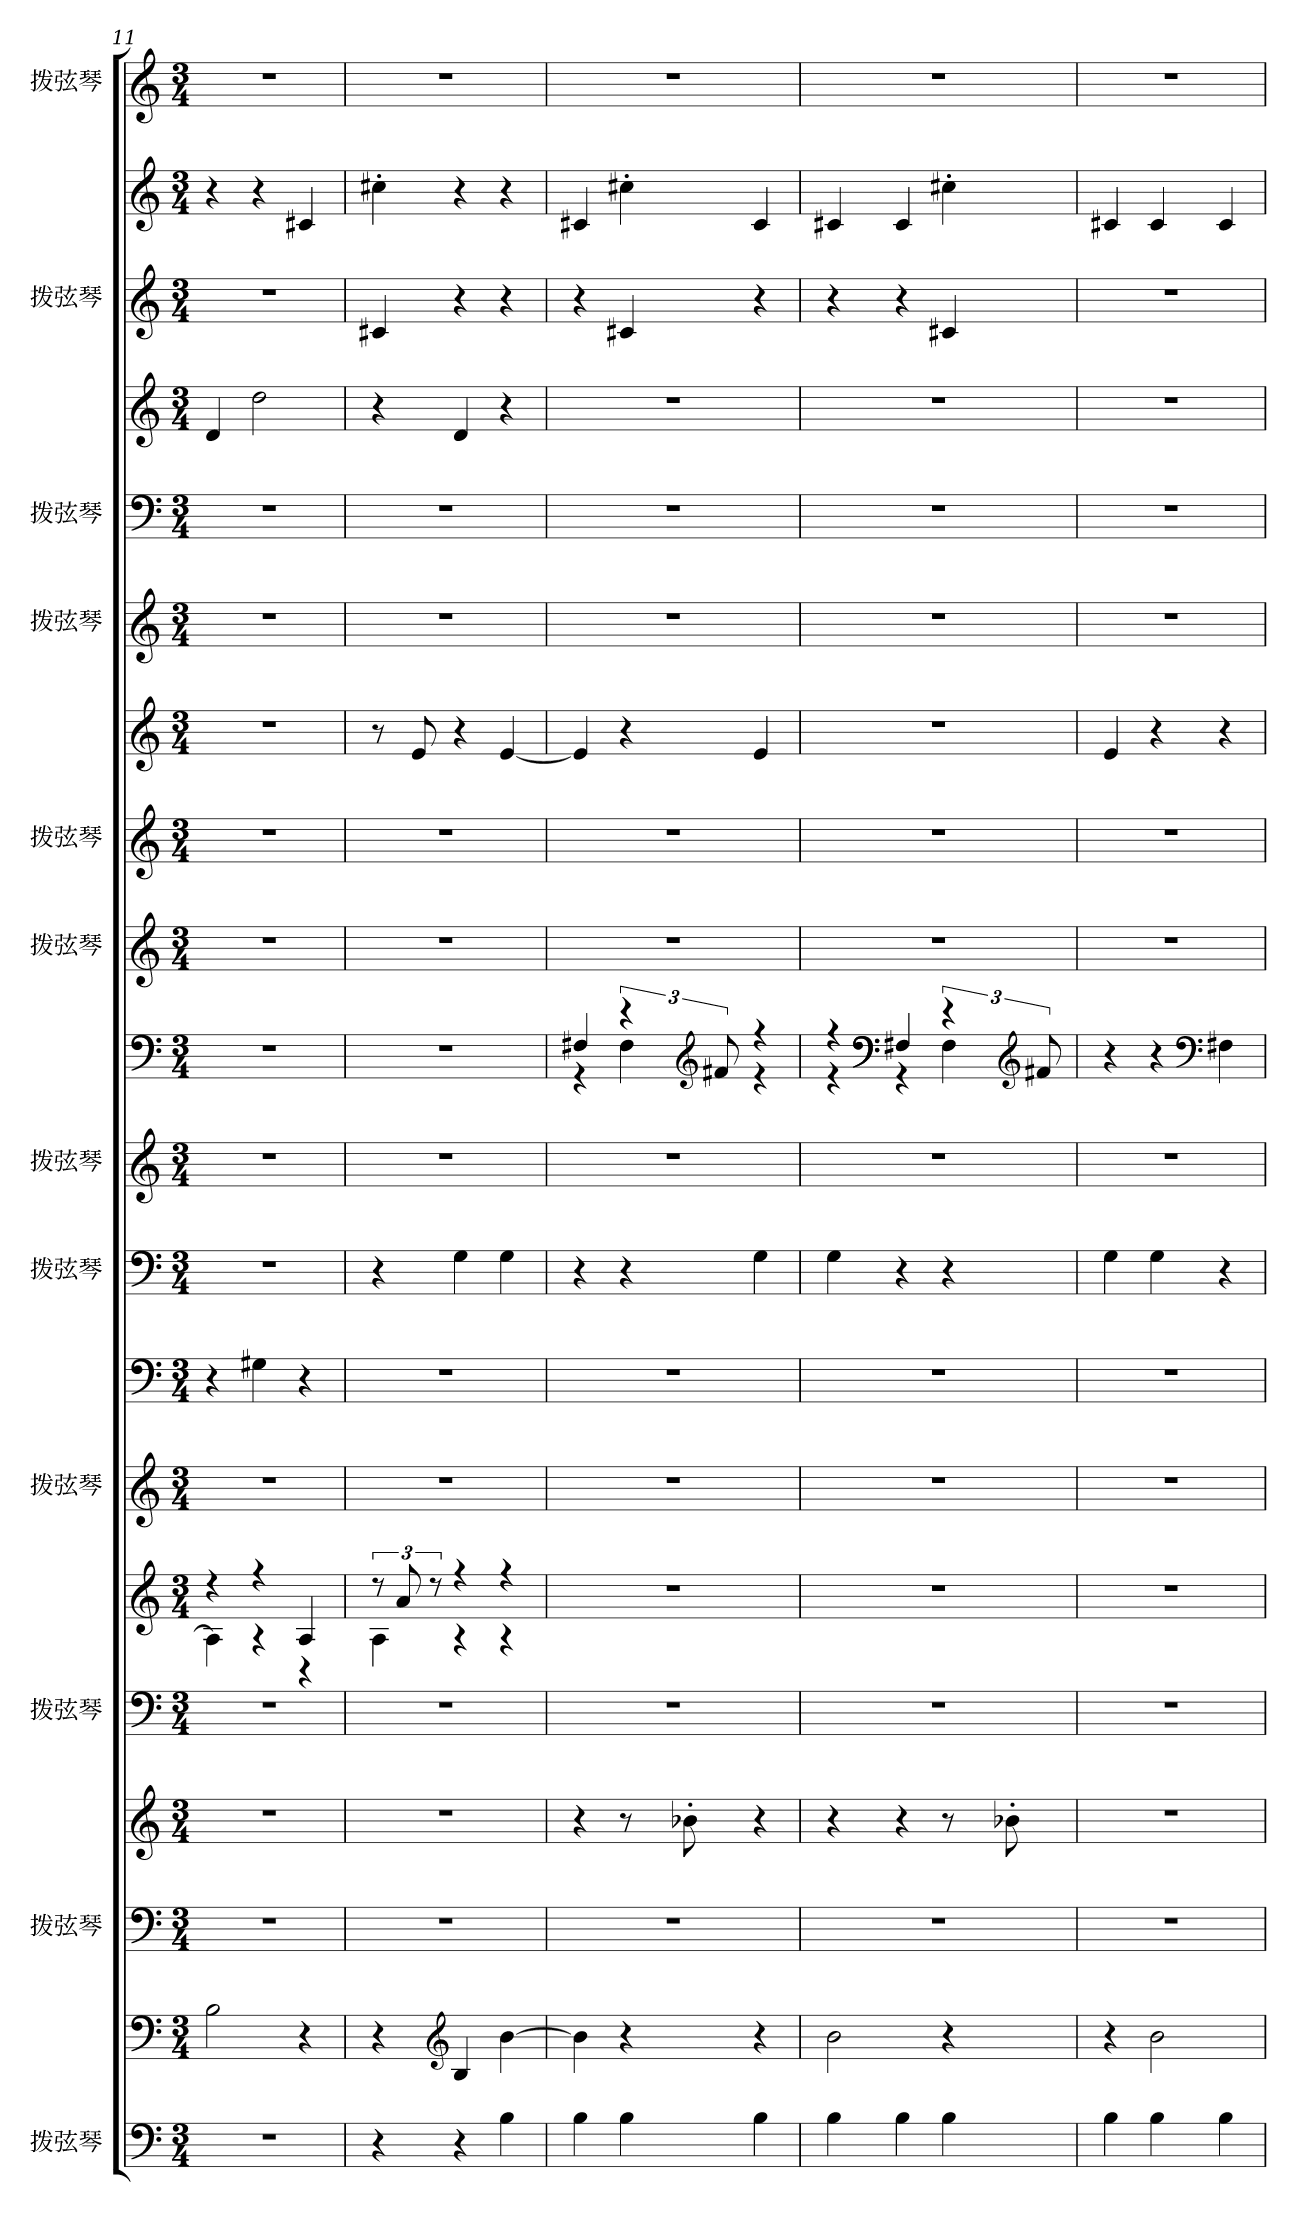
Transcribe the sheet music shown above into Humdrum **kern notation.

**kern	**kern	**kern	**kern	**kern	**kern	**kern	**kern	**kern	**kern	**kern	**kern	**kern	**kern	**kern	**kern	**kern	**kern	**kern	**kern
*part12	*part12	*part11	*part11	*part10	*part10	*part9	*part9	*part8	*part7	*part7	*part6	*part5	*part5	*part4	*part3	*part3	*part2	*part2	*part1
*staff20	*staff19	*staff18	*staff17	*staff16	*staff15	*staff14	*staff13	*staff12	*staff11	*staff10	*staff9	*staff8	*staff7	*staff6	*staff5	*staff4	*staff3	*staff2	*staff1
*I"拨弦琴	*	*I"拨弦琴	*	*I"拨弦琴	*	*I"拨弦琴	*	*I"拨弦琴	*I"拨弦琴	*	*I"拨弦琴	*I"拨弦琴	*	*I"拨弦琴	*I"拨弦琴	*	*I"拨弦琴	*	*I"拨弦琴
*clefF4	*clefF4	*clefF4	*clefG2	*clefF4	*clefG2	*clefG2	*clefF4	*clefF4	*clefG2	*clefF4	*clefG2	*clefG2	*clefG2	*clefG2	*clefF4	*clefG2	*clefG2	*clefG2	*clefG2
*k[]	*k[]	*k[]	*k[]	*k[]	*k[]	*k[]	*k[]	*k[]	*k[]	*k[]	*k[]	*k[]	*k[]	*k[]	*k[]	*k[]	*k[]	*k[]	*k[]
*M3/4	*M3/4	*M3/4	*M3/4	*M3/4	*M3/4	*M3/4	*M3/4	*M3/4	*M3/4	*M3/4	*M3/4	*M3/4	*M3/4	*M3/4	*M3/4	*M3/4	*M3/4	*M3/4	*M3/4
=11	=11	=11	=11	=11	=11	=11	=11	=11	=11	=11	=11	=11	=11	=11	=11	=11	=11	=11	=11
*	*	*	*	*	*^	*	*	*	*	*	*	*	*	*	*	*	*	*	*
2.r	2B\	2.r	2.r	2.r	4r	4A\]	2.r	4r	2.r	2.r	2.r	2.r	2.r	2.r	2.r	2.r	4d/	2.r	4r	2.r
.	.	.	.	.	4r	4r	.	4G#X\	.	.	.	.	.	.	.	.	2dd\	.	4r	.
.	4r	.	.	.	4A/	4r	.	4r	.	.	.	.	.	.	.	.	.	.	4c#X/	.
!!LO:PB:g=z
=12	=12	=12	=12	=12	=12	=12	=12	=12	=12	=12	=12	=12	=12	=12	=12	=12	=12	=12	=12	=12
4r	4r	2.r	2.r	2.r	12r	4A\	2.r	2.r	4r	2.r	2.r	2.r	2.r	8r	2.r	2.r	4r	4c#X/	4cc#X'\	2.r
.	.	.	.	.	12a/	.	.	.	.	.	.	.	.	.	.	.	.	.	.	.
.	.	.	.	.	.	.	.	.	.	.	.	.	.	8e/	.	.	.	.	.	.
.	.	.	.	.	12r	.	.	.	.	.	.	.	.	.	.	.	.	.	.	.
*	*clefG2	*	*	*	*	*	*	*	*	*	*	*	*	*	*	*	*	*	*	*
4r	4B/	.	.	.	4r	4r	.	.	4G\	.	.	.	.	4r	.	.	4d/	4r	4r	.
4B\	[4b\	.	.	.	4r	4r	.	.	4G\	.	.	.	.	[4e/	.	.	4r	4r	4r	.
*	*	*	*	*	*v	*v	*	*	*	*	*	*	*	*	*	*	*	*	*	*
=13	=13	=13	=13	=13	=13	=13	=13	=13	=13	=13	=13	=13	=13	=13	=13	=13	=13	=13	=13
*	*	*	*	*	*	*	*	*	*	*^	*	*	*	*	*	*	*	*	*
4B\	4b\]	2.r	4r	2.r	2.r	2.r	2.r	4r	2.r	4F#X/	4r	2.r	2.r	4e/]	2.r	2.r	2.r	4r	4c#X/	2.r
4B\	4r	.	8r	.	.	.	.	4r	.	6r	4F#\	.	.	4r	.	.	.	4c#X/	4cc#X'\	.
.	.	.	8b-X'\	.	.	.	.	.	.	.	.	.	.	.	.	.	.	.	.	.
*	*	*	*	*	*	*	*	*	*	*clefG2	*	*	*	*	*	*	*	*	*	*
.	.	.	.	.	.	.	.	.	.	12f#X/	.	.	.	.	.	.	.	.	.	.
4B\	4r	.	4r	.	.	.	.	4G\	.	4r	4r	.	.	4e/	.	.	.	4r	4c#/	.
=14	=14	=14	=14	=14	=14	=14	=14	=14	=14	=14	=14	=14	=14	=14	=14	=14	=14	=14	=14	=14
4B\	2b\	2.r	4r	2.r	2.r	2.r	2.r	4G\	2.r	4r	4r	2.r	2.r	2.r	2.r	2.r	2.r	4r	4c#X/	2.r
*	*	*	*	*	*	*	*	*	*	*clefF4	*	*	*	*	*	*	*	*	*	*
4B\	.	.	4r	.	.	.	.	4r	.	4F#X/	4r	.	.	.	.	.	.	4r	4c#/	.
4B\	4r	.	8r	.	.	.	.	4r	.	6r	4F#\	.	.	.	.	.	.	4c#X/	4cc#X'\	.
.	.	.	8b-X'\	.	.	.	.	.	.	.	.	.	.	.	.	.	.	.	.	.
*	*	*	*	*	*	*	*	*	*	*clefG2	*	*	*	*	*	*	*	*	*	*
.	.	.	.	.	.	.	.	.	.	12f#X/	.	.	.	.	.	.	.	.	.	.
*	*	*	*	*	*	*	*	*	*	*v	*v	*	*	*	*	*	*	*	*	*
=15	=15	=15	=15	=15	=15	=15	=15	=15	=15	=15	=15	=15	=15	=15	=15	=15	=15	=15	=15
4B\	4r	2.r	2.r	2.r	2.r	2.r	2.r	4G\	2.r	4r	2.r	2.r	4e/	2.r	2.r	2.r	2.r	4c#X/	2.r
4B\	2b\	.	.	.	.	.	.	4G\	.	4r	.	.	4r	.	.	.	.	4c#/	.
*	*	*	*	*	*	*	*	*	*	*clefF4	*	*	*	*	*	*	*	*	*
4B\	.	.	.	.	.	.	.	4r	.	4F#X\	.	.	4r	.	.	.	.	4c#/	.
=	=	=	=	=	=	=	=	=	=	=	=	=	=	=	=	=	=	=	=
*-	*-	*-	*-	*-	*-	*-	*-	*-	*-	*-	*-	*-	*-	*-	*-	*-	*-	*-	*-
